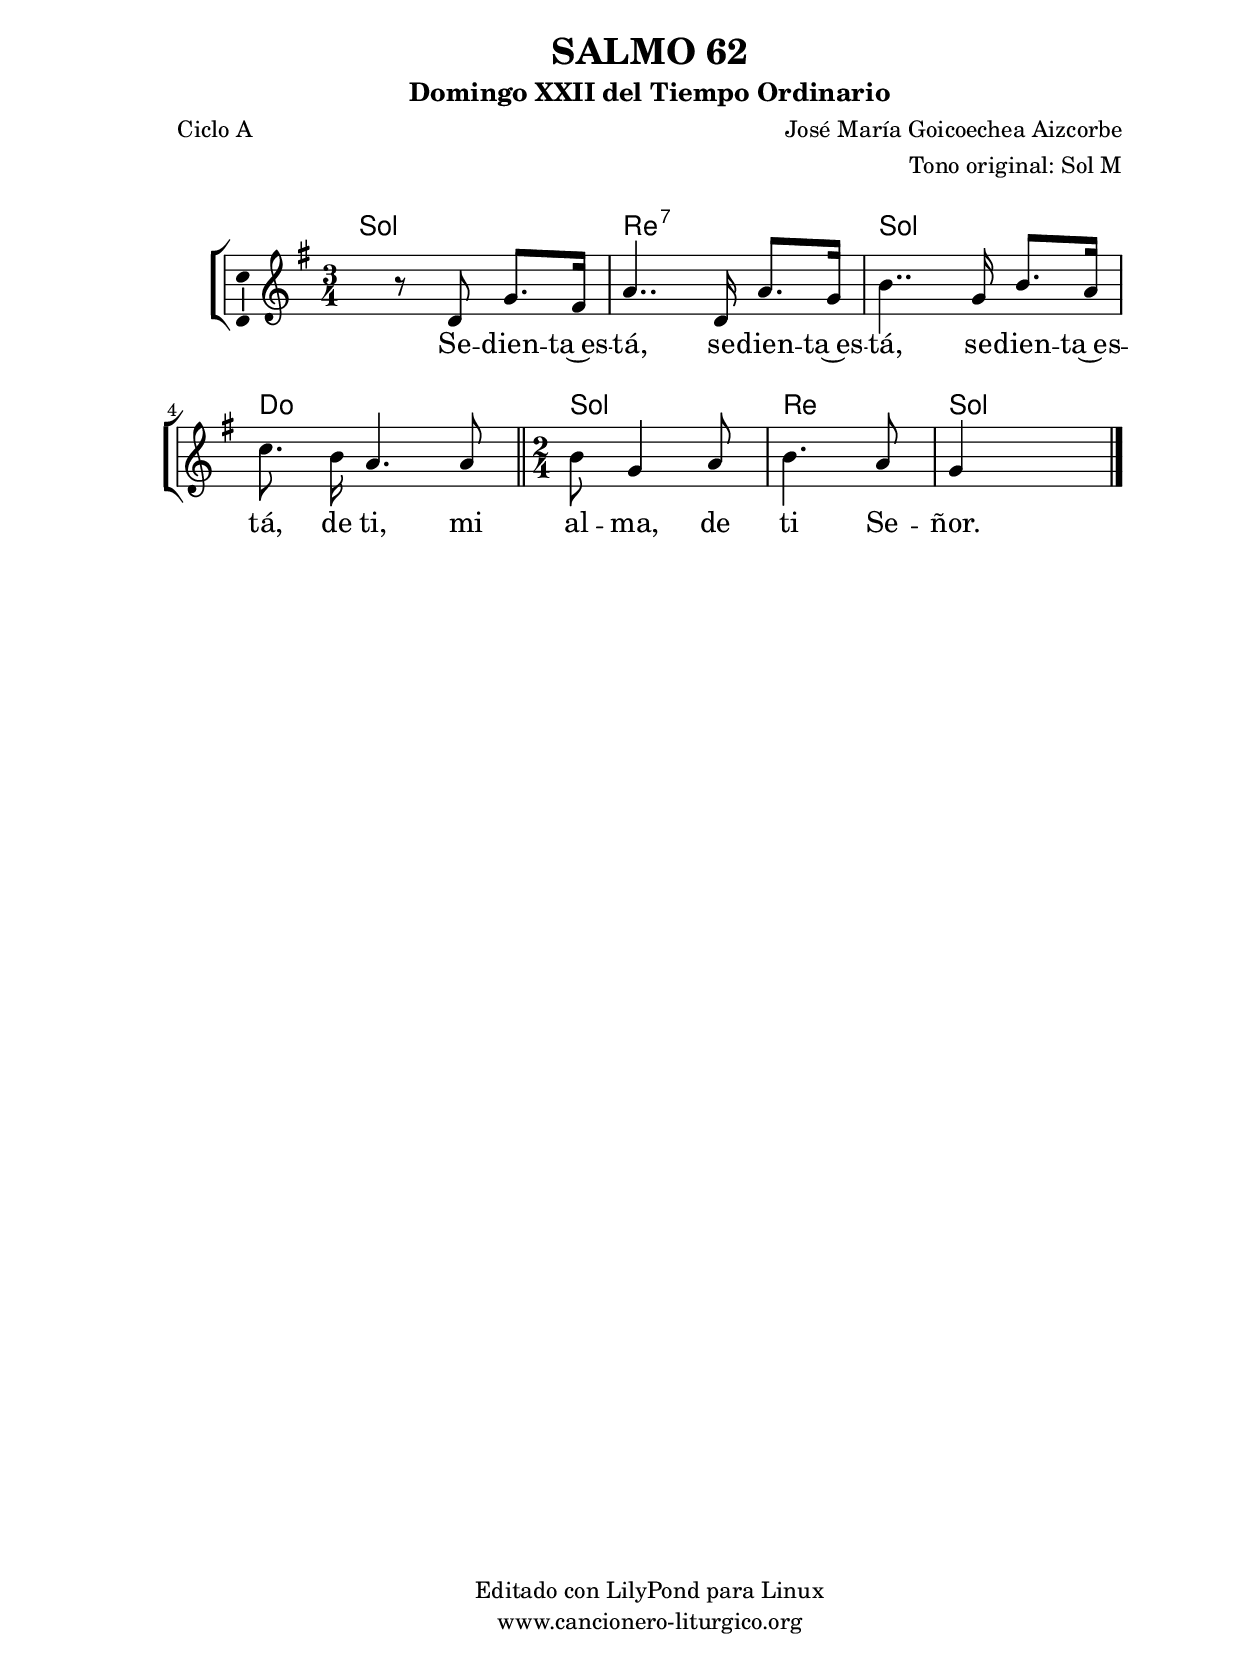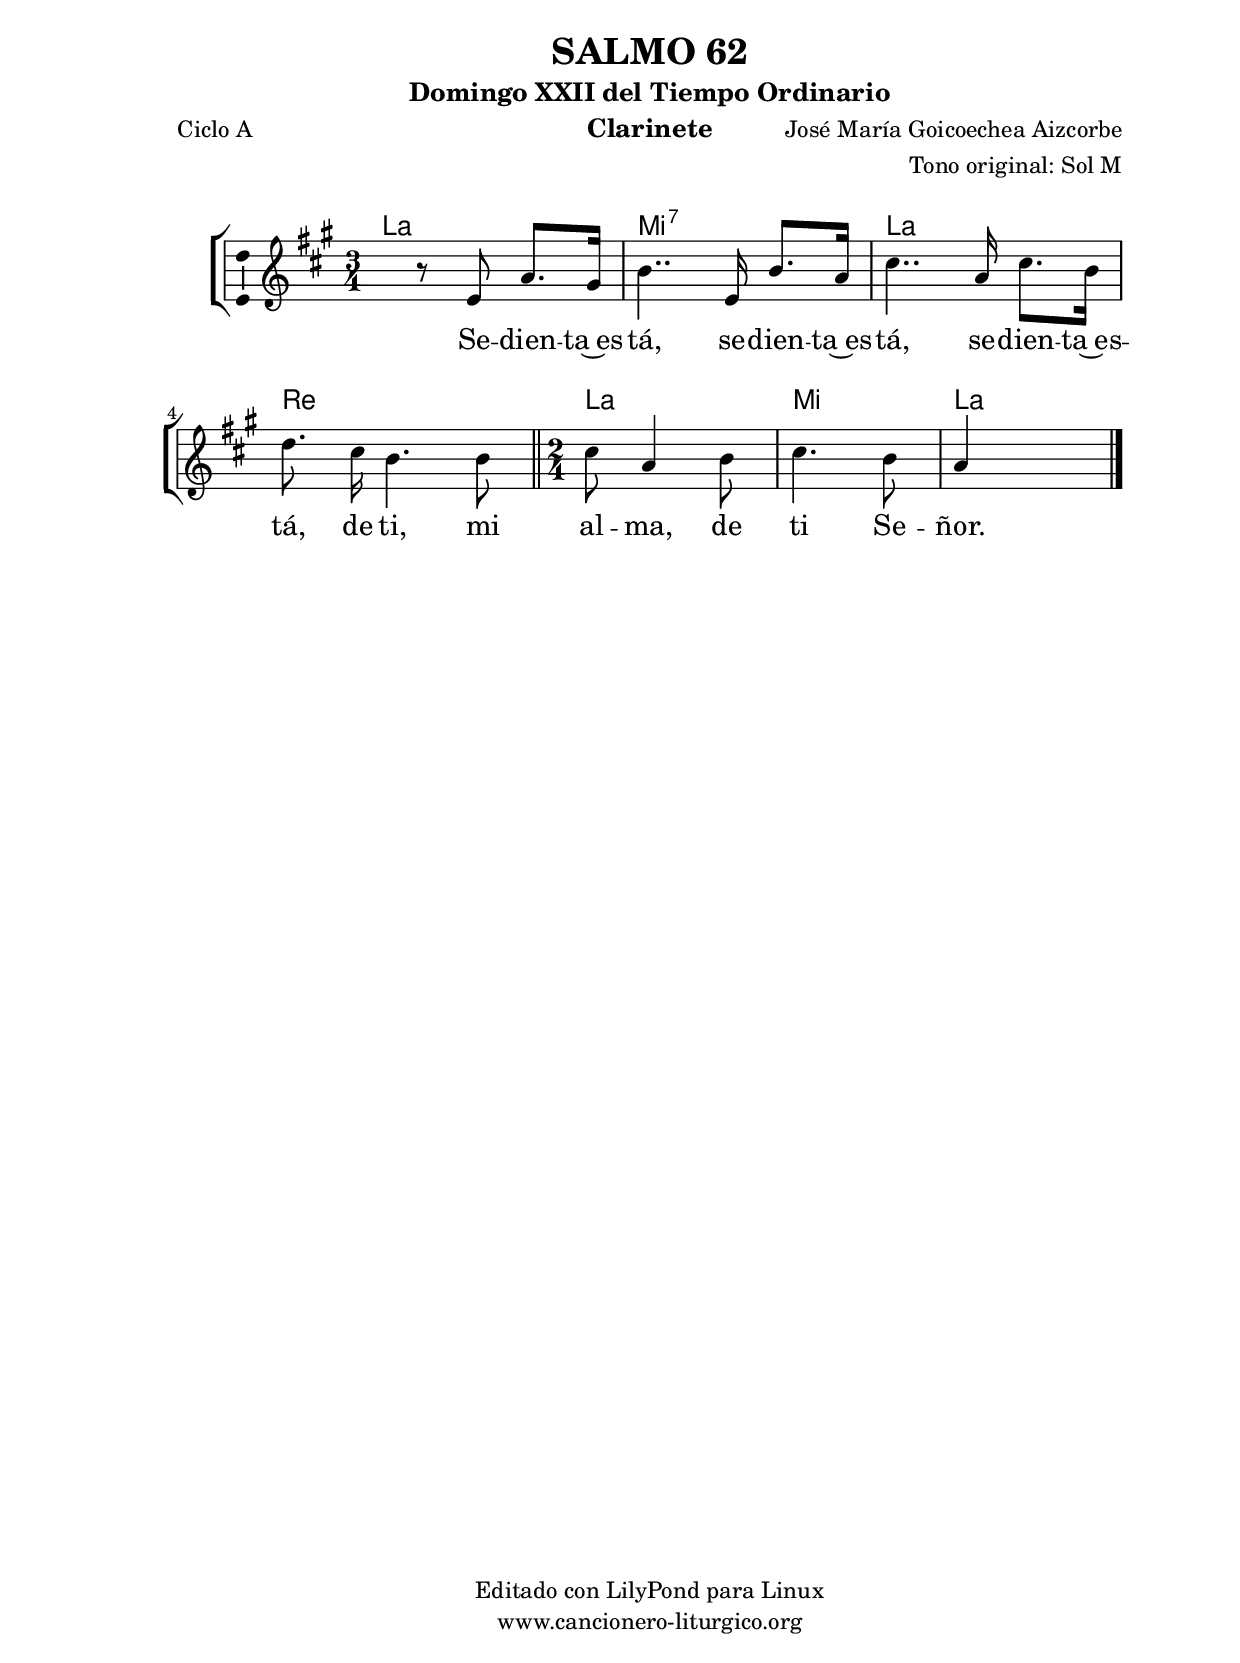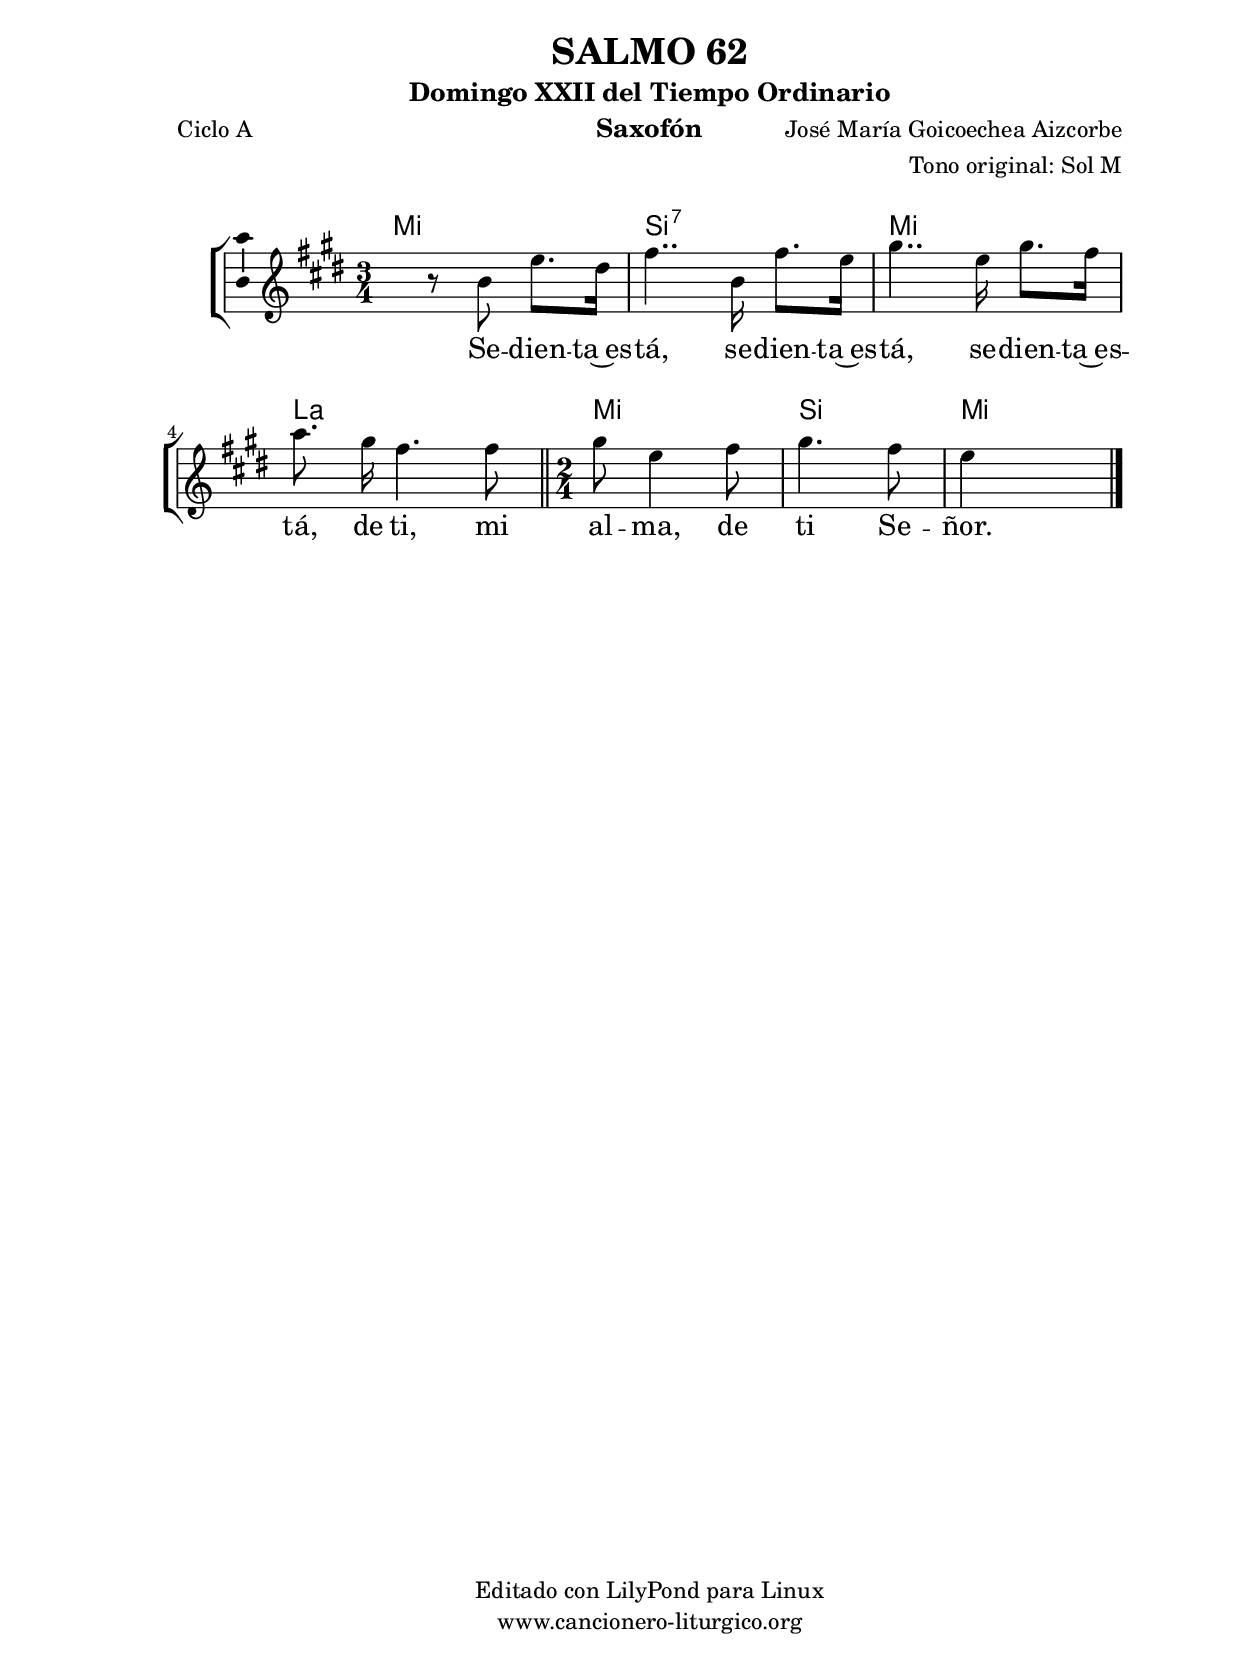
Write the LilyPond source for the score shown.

%
%para convertir .midi en .wav:
%timidity filename.midi -Ow -o finename.wav
%
%
%Para convertir de .wav a .mp3:
%lame -h -m j filename.wav
%
%
%para escuchar el midi:
%timidity nombrefichero.midi
%


%versión de lilypond para la que se ha escrito esta partitura:
\version "2.16.0"

	%Tamaño papel
	#(set-default-paper-size "a4")
	%Tamaño partitura
	#(set-global-staff-size 20)
	%No responde al pulsar sobre una nota
	#(ly:set-option 'point-and-click #f)

%parámetros del encabezamiento:
\header {
	title = "SALMO 62"
	subtitle = "Domingo XXII del Tiempo Ordinario"
	composer = "José María Goicoechea Aizcorbe"
	poet = "Ciclo A"
	meter = ""
	arranger = "Tono original: Sol M"
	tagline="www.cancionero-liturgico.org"
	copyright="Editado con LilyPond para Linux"
	}

%parámetros asociados al papel:
\paper  {
	oddHeaderMarkup = \markup {\fill-line { \on-the-fly #not-first-page \fromproperty #'header:title \on-the-fly #not-first-page \fromproperty #'header:composer }}
	evenHeaderMarkup = \markup {\fill-line { \fromproperty #'header:composer \fromproperty #'header:title }}
	#(set-paper-size "a4")
	print-page-number = ##f
	first-page-number = 1
	print-first-page-number = ##f
%	head-separation = 3.0 \cm
	top-margin = 2.0 \cm
	bottom-margin = 0.5\cm
%%%	bottom-margin = -1.0\cm
	left-margin = 3.0 \cm
	line-width = 16.0 \cm 
	indent = 8\mm
	interscoreline = 2.\mm
	between-system-space = 15\mm
%	para que las partituras no llenen la hoja:
	ragged-bottom = ##t
%	idem para la última hoja:
	ragged-last-bottom = ##f
%	para que las partituras llenen el ancho del papel:
	ragged-last = ##f
	after-title-space = 2.5 \cm
%page-count=1
%system-count=8

	%Flexible Vertical Spacing
%	markup-markup-spacing =
%	#'((basic-distance . 15) (minimum-distance . 15) (padding . 3))
	markup-system-spacing =
	#'((basic-distance . 15) (minimum-distance . 15) (padding . 3))
	system-system-spacing =
	#'((basic-distance . 15) (minimum-distance . 15) (padding . 3))
	score-system-spacing =
	#'((basic-distance . 15) (minimum-distance . 15) (padding . 5))
%	top-system-spacing = % header
%	#'((basic-distance . 8) (minimum-distance . 0) (padding . 3))
%	top-markup-spacing =
%	#'((basic-distance . 20) (minimum-distance . 20) (padding . 3))
	last-bottom-spacing = % footer
	#'((basic-distance . 5) (minimum-distance . 5) (padding . 3))
%	score-markup-spacing =
%	#'((basic-distance . 16) (minimum-distance . 13) (padding . 3))

	}


%parámetros que afectan a toda la partitura:
global =  {
	%clave de sol (G):
	\clef G
	%armadura:
%	\transpose f a
	\key g \major
	\tempo 4=80
	\set Score.tempoHideNote = ##t
	}


acordes = {
	\italianChords
	\chordmode {
%	\transpose f a
{

g2. d:7 g c g2 d g

	}
	}
}

melodia = 
%	\transpose f a
{
	\relative c'{

\time 3/4
s4 r8 d8 g8. fis16
a4.. d,16 a'8. g16
b4.. g16 b8. a16
c8. \noBeam b16 a4. a8

\bar "||"
\time 2/4
b8 g4 a8
b4. a8
g4 s4

	\bar "|."
	}
	}


texto = \lyricmode {
Se -- dien -- ta~es -- tá, se -- dien -- ta~es -- tá, se -- dien -- ta~es -- tá,
de ti, mi al -- ma, de ti Se -- ñor.
	}


acordesStaff = \context ChordNames = acordesStaff <<
	\set chordChanges = ##t
	\acordes
	>>


vozStaff = \context Voice = vozStaff
\with {\consists "Ambitus_engraver"}
<<
%	\set Staff.instrumentName = ""
%	\set Staff.shortInstrumentName = ""
%	\set Staff.midiInstrument = #"clarinet"
%	\set Staff.midiInstrument = #"cello"
%	\set Staff.midiInstrument = #"flute"
	\set Staff.midiInstrument = #"electric guitar (jazz)"
%	\set Staff.midiInstrument = #"english horn"
%	\set Staff.midiInstrument = #"violin"
%	\set Staff.midiInstrument = #"glockenspiel"
	\set Staff.midiMinimumVolume = #0.7
	\set Staff.midiMaximumVolume = #0.9
	\global
	\melodia
	>>


textoStaff = \context Lyrics = textoStaff <<
	\lyricsto vozStaff \texto
	>>

\book {
	\score {
		\context ChoirStaff {
			\override StaffGroup.SystemStartBracket #'collapse-height = #1
			\override Score.SystemStartBar #'collapse-height = #1
			<<
			\acordesStaff
			\vozStaff
			\textoStaff
			>>
			}
		\layout {
	    		\context {
				\Lyrics
				\override LyricText #'font-size = #2
				}
	   		 \context {
				\Score
				%fontSize = #3
				\override StaffSymbol #'staff-space = #(magstep +3)
				%\override Beam #'thickness = #0.55
				%\override SpacingSpanner #'spacing-increment = #1.0
				%\override Slur #'height-limit = #1.5
				}
			}
		}
	\score {
		\unfoldRepeats
		\context ChoirStaff {
			<<
			\acordesStaff
			\vozStaff
			>>
			}
		\midi {
	  		\context {
	  			\Score
				tempoWholesPerMinute = #(ly:make-moment 70 4)
				}
			}
		}
	}

%Partitura para clarinete
#(define output-suffix "C")
\book {
	\header{
		instrument = "Clarinete"
		}
	\score {
		\context ChoirStaff {
			\override StaffGroup.SystemStartBracket #'collapse-height = #1
			\override Score.SystemStartBar #'collapse-height = #1
\transpose c d
			<<
			\acordesStaff
			\vozStaff
			\textoStaff
			>>
			}
		\layout {
	    		\context {
				\Lyrics
				\override LyricText #'font-size = #2
				}
	   		 \context {
				\Score
				%fontSize = #3
				\override StaffSymbol #'staff-space = #(magstep +3)
				%\override Beam #'thickness = #0.55
				%\override SpacingSpanner #'spacing-increment = #1.0
				%\override Slur #'height-limit = #1.5
				}
			}
		}
	}

%Partitura para saxofón
#(define output-suffix "S")
\book {
	\header{
		instrument = "Saxofón"
		}
	\score {
		\context ChoirStaff {
			\override StaffGroup.SystemStartBracket #'collapse-height = #1
			\override Score.SystemStartBar #'collapse-height = #1
\transpose c a
			<<
			\acordesStaff
			\vozStaff
			\textoStaff
			>>
			}
		\layout {
	    		\context {
				\Lyrics
				\override LyricText #'font-size = #2
				}
	   		 \context {
				\Score
				%fontSize = #3
				\override StaffSymbol #'staff-space = #(magstep +3)
				%\override Beam #'thickness = #0.55
				%\override SpacingSpanner #'spacing-increment = #1.0
				%\override Slur #'height-limit = #1.5
				}
			}
		}
	}

